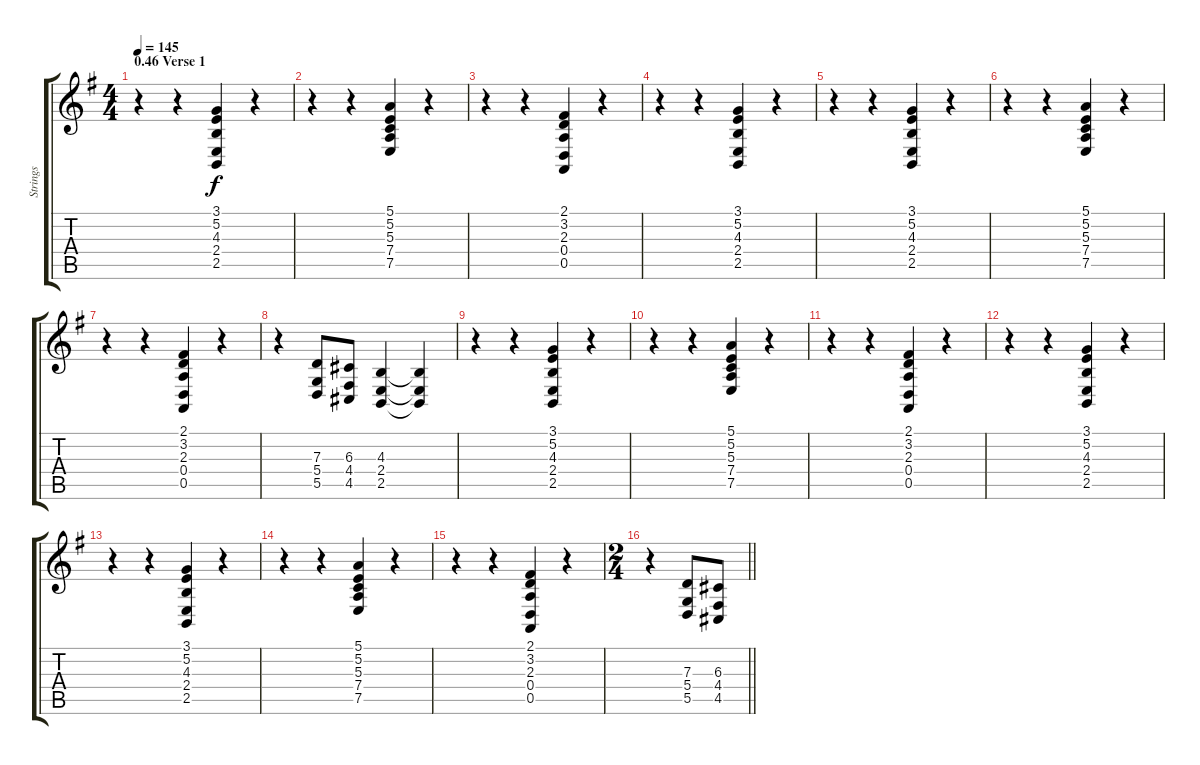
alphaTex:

\track ("Strings" "Strings") {instrument stringensemble1}
\staff {score tabs}
\tuning (E4 B3 G3 D3 A2 E2) {hide}
\ts (4 4)
\section ("" "0.46 Verse 1")
\tempo 145
\clef g2
\ks eminor
r.4{dy f} r.4 (3.1 5.2 4.3 2.4 2.5).4 r.4 |
r.4 r.4 (5.1 5.2 5.3 7.4 7.5).4 r.4 |
r.4 r.4 (2.1 3.2 2.3 0.4 0.5).4 r.4 |
r.4 r.4 (3.1 5.2 4.3 2.4 2.5).4 r.4 |
r.4 r.4 (3.1 5.2 4.3 2.4 2.5).4 r.4 |
r.4 r.4 (5.1 5.2 5.3 7.4 7.5).4 r.4 |
r.4 r.4 (2.1 3.2 2.3 0.4 0.5).4 r.4 |
r.4 (7.3 5.4 5.5).8 (6.3 4.4 4.5).8 (4.3 2.4 2.5).4 (4.3{t} 2.4{t} 2.5{t}).4 |
r.4 r.4 (3.1 5.2 4.3 2.4 2.5).4 r.4 |
r.4 r.4 (5.1 5.2 5.3 7.4 7.5).4 r.4 |
r.4 r.4 (2.1 3.2 2.3 0.4 0.5).4 r.4 |
r.4 r.4 (3.1 5.2 4.3 2.4 2.5).4 r.4 |
r.4 r.4 (3.1 5.2 4.3 2.4 2.5).4 r.4 |
r.4 r.4 (5.1 5.2 5.3 7.4 7.5).4 r.4 |
r.4 r.4 (2.1 3.2 2.3 0.4 0.5).4 r.4 |
\ts (2 4)
\barLineRight lightlight
r.4 (7.3 5.4 5.5).8 (6.3 4.4 4.5).8
